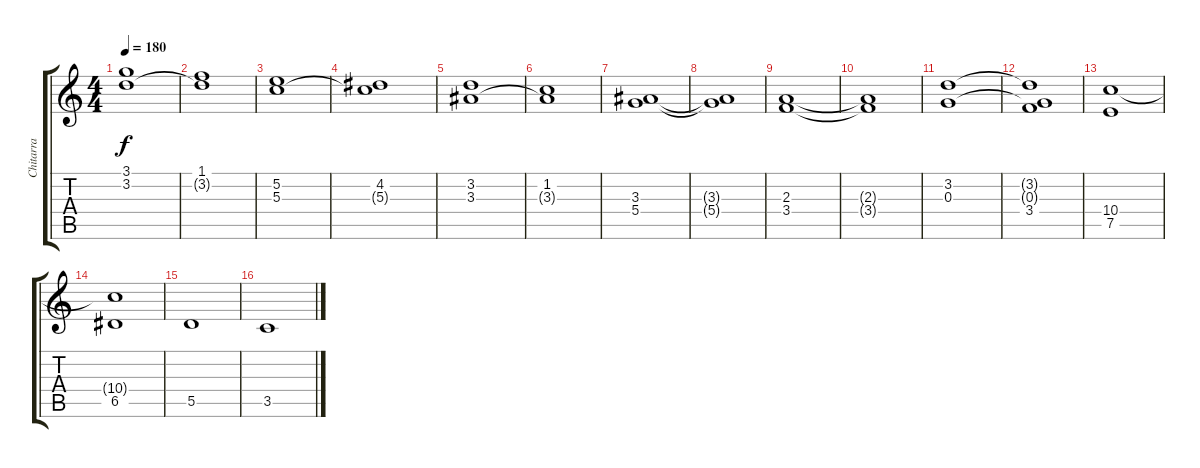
\track ("Chitarra" "Chitarra") {instrument distortionguitar}
\staff {score tabs}
\tuning (E4 B3 G3 D3 A2 E2) {hide}
\ts (4 4)
\tempo 180
\clef g2
\ks c
(3.1 3.2).1{dy f volume 13} |
(1.1 3.2{t}).1 |
(5.2 5.3).1 |
(4.2 5.3{t}).1 |
(3.2 3.3).1 |
(1.2 3.3{t}).1 |
(3.3 5.4).1 |
(3.3{t} 5.4{t}).1 |
(2.3 3.4).1{volume 13} |
(2.3{t} 3.4{t}).1 |
(3.2 0.3).1 |
(3.2{t} 0.3{t} 3.4).1 |
(10.4 7.5).1 |
(10.4{t} 6.5).1 |
5.5.1 |
3.5.1
